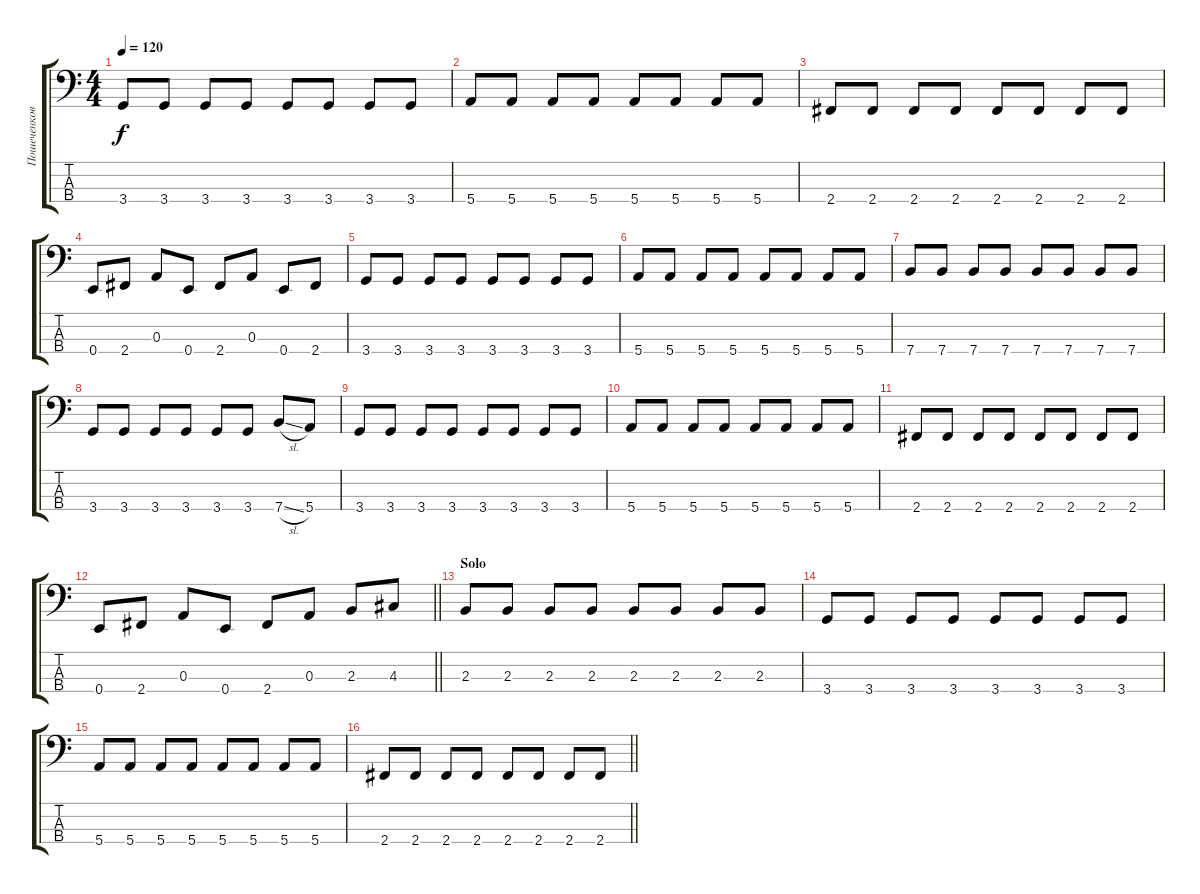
\track ("Пошеченков Роман ( Бас гитара )" "Пошеченков") {instrument electricbassfinger}
\staff {score tabs}
\tuning (G2 D2 A1 E1) {hide}
\ts (4 4)
\tempo 120
\clef f4
\ks c
3.4.8{dy f} 3.4.8 3.4.8 3.4.8 3.4.8 3.4.8 3.4.8 3.4.8 |
5.4.8 5.4.8 5.4.8 5.4.8 5.4.8 5.4.8 5.4.8 5.4.8 |
2.4.8 2.4.8 2.4.8 2.4.8 2.4.8 2.4.8 2.4.8 2.4.8 |
0.4.8 2.4.8 0.3.8 0.4.8 2.4.8 0.3.8 0.4.8 2.4.8 |
3.4.8 3.4.8 3.4.8 3.4.8 3.4.8 3.4.8 3.4.8 3.4.8 |
5.4.8 5.4.8 5.4.8 5.4.8 5.4.8 5.4.8 5.4.8 5.4.8 |
7.4.8 7.4.8 7.4.8 7.4.8 7.4.8 7.4.8 7.4.8 7.4.8 |
3.4.8 3.4.8 3.4.8 3.4.8 3.4.8 3.4.8 7.4{sl}.8 5.4.8 |
3.4.8 3.4.8 3.4.8 3.4.8 3.4.8 3.4.8 3.4.8 3.4.8 |
5.4.8 5.4.8 5.4.8 5.4.8 5.4.8 5.4.8 5.4.8 5.4.8 |
2.4.8 2.4.8 2.4.8 2.4.8 2.4.8 2.4.8 2.4.8 2.4.8 |
\barLineRight lightlight
0.4.8 2.4.8 0.3.8 0.4.8 2.4.8 0.3.8 2.3.8 4.3.8 |
\section ("" "Solo")
2.3.8 2.3.8 2.3.8 2.3.8 2.3.8 2.3.8 2.3.8 2.3.8 |
3.4.8 3.4.8 3.4.8 3.4.8 3.4.8 3.4.8 3.4.8 3.4.8 |
5.4.8 5.4.8 5.4.8 5.4.8 5.4.8 5.4.8 5.4.8 5.4.8 |
\barLineRight lightlight
2.4.8 2.4.8 2.4.8 2.4.8 2.4.8 2.4.8 2.4.8 2.4.8
